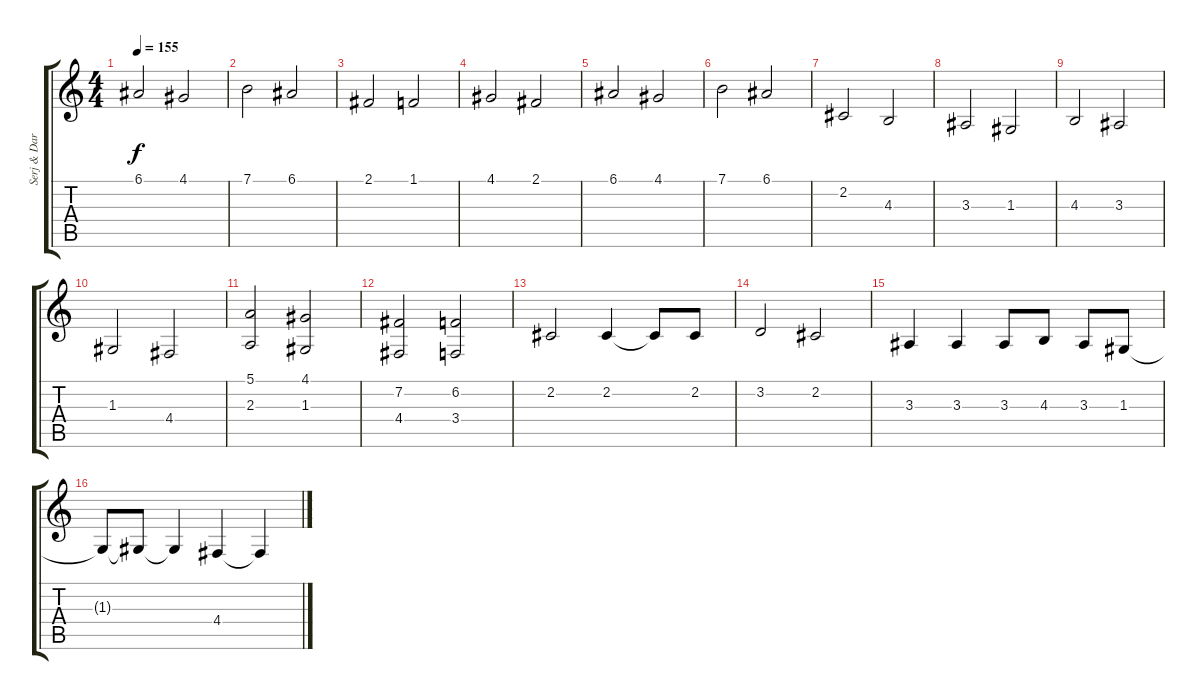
\track ("Serj & Daron" "Serj & Dar") {instrument tenorsax}
\staff {score tabs}
\tuning (E4 B3 G3 D3 A2 E2) {hide}
\ts (4 4)
\tempo 155
\clef g2
\ks c
6.1.2{dy f} 4.1.2 |
7.1.2 6.1.2 |
2.1.2 1.1.2 |
4.1.2 2.1.2 |
6.1.2 4.1.2 |
7.1.2 6.1.2 |
2.2.2 4.3.2 |
3.3.2 1.3.2 |
4.3.2 3.3.2 |
1.3.2 4.4.2 |
(5.1 2.3).2 (4.1 1.3).2 |
(7.2 4.4).2 (6.2 3.4).2 |
2.2.2 2.2.4 2.2{t}.8 2.2.8 |
3.2.2 2.2.2 |
3.3.4 3.3.4 3.3.8 4.3.8 3.3.8 1.3.8 |
1.3{t}.8 1.3{t}.8 1.3{t}.4 4.4.4 4.4{t}.4
